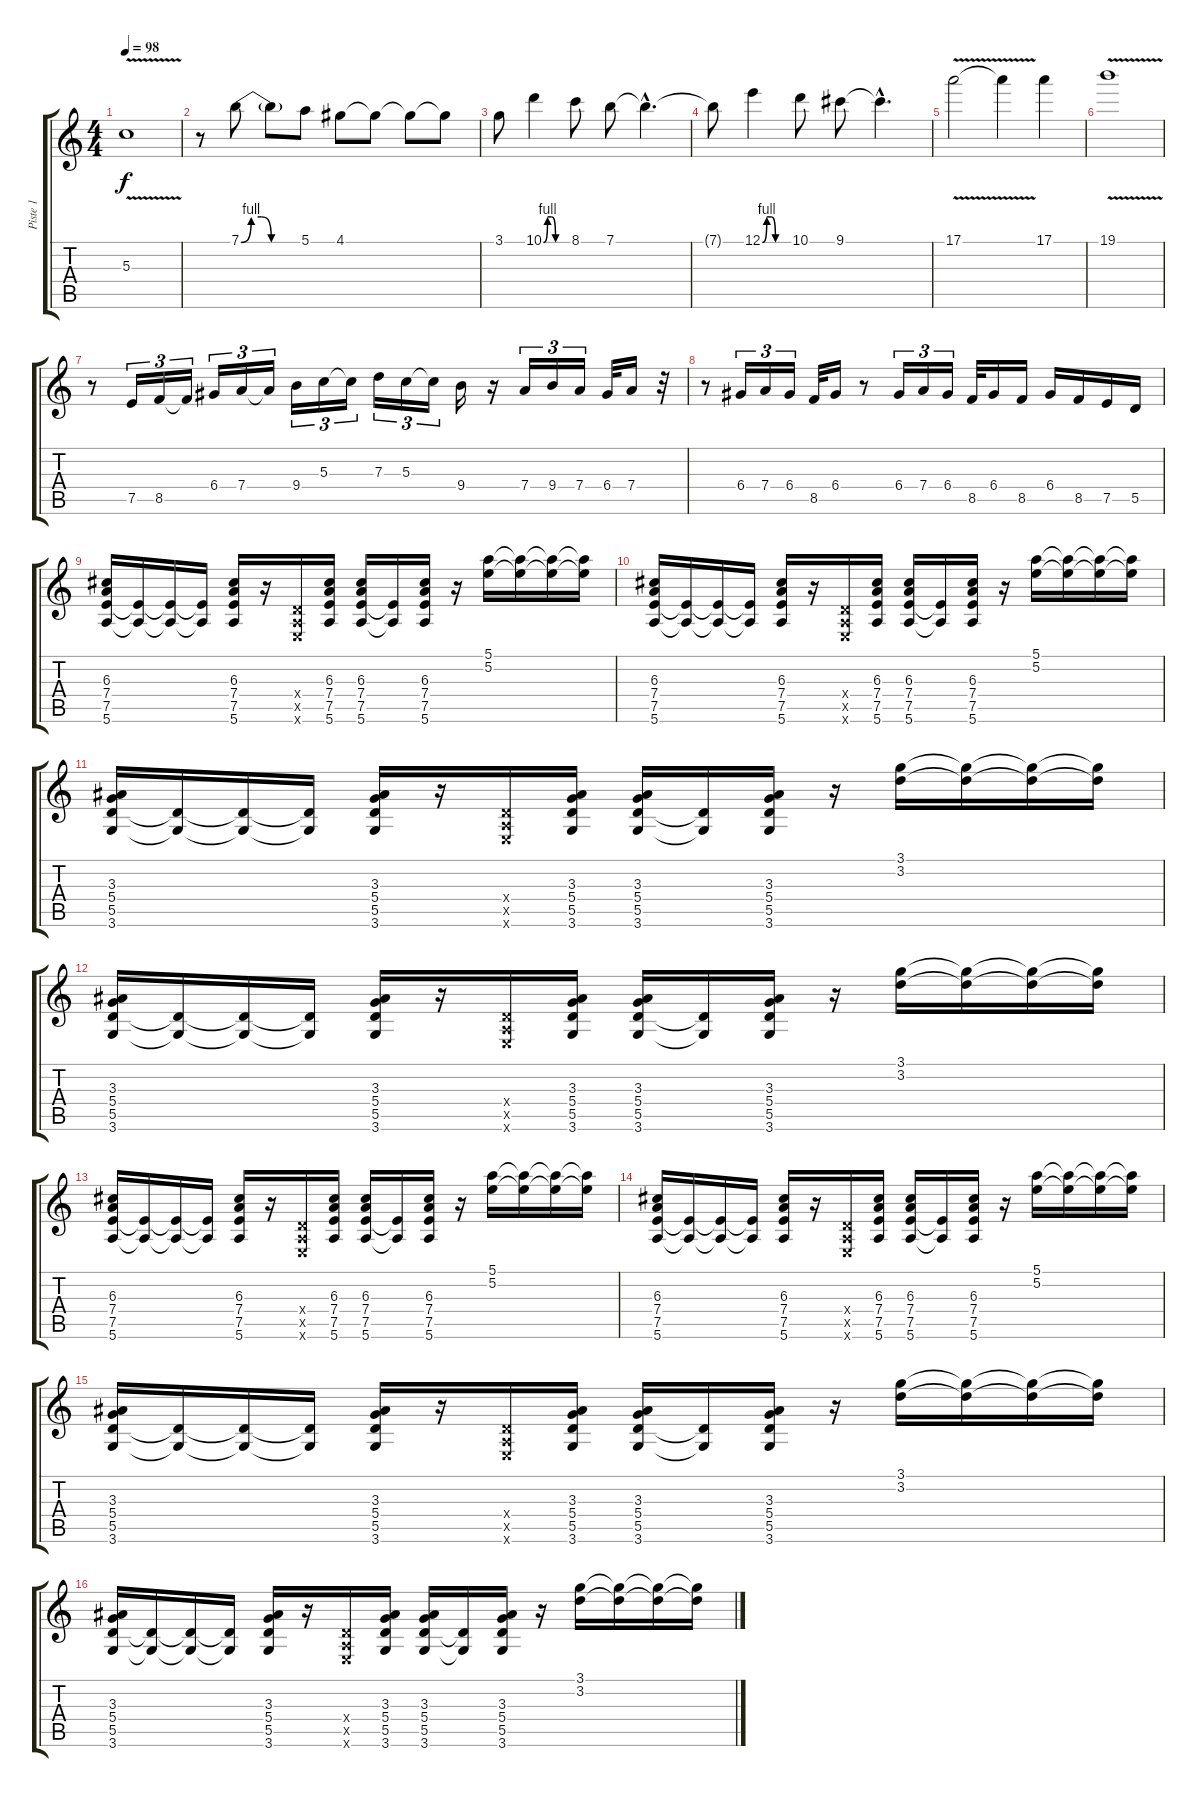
\track ("Piste 1" "Piste 1") {instrument distortionguitar}
\staff {score tabs}
\tuning (E4 B3 G3 D3 A2 E2) {hide}
\ts (4 4)
\tempo 98
\clef g2
\ks c
5.3{v}.1{dy f} |
r.8 7.1{be (custom 0 0 10 4 20 4 30 0 60 0)}.8 7.1{t}.8 5.1.8 4.1.8 4.1{t}.8 4.1{t}.8 4.1{t}.8 |
3.1.8 10.1{be (custom 0 0 10 4 20 4 30 0 60 0)}.4 8.1.8 7.1.8 7.1{hac t}.4{d} |
7.1{t}.8 12.1{be (custom 0 0 10 4 20 4 30 0 60 0)}.4 10.1.8 9.1.8 9.1{hac t}.4{d} |
17.1{v}.2 17.1{t}.4 17.1.4 |
19.1{v}.1 |
r.8 7.5.16{tu (3 2)} 8.5.16{tu (3 2)} 8.5{t}.16{tu (3 2)} 6.4.16{tu (3 2)} 7.4.16{tu (3 2)} 7.4{t}.16{tu (3 2)} 9.4.16{tu (3 2)} 5.3.16{tu (3 2)} 5.3{t}.16{tu (3 2)} 7.3.16{tu (3 2)} 5.3.16{tu (3 2)} 5.3{t}.16{tu (3 2)} 9.4.16 r.16 7.4.16{tu (3 2)} 9.4.16{tu (3 2)} 7.4.16{tu (3 2)} 6.4.32 7.4.16 r.32 |
r.8 6.4.16{tu (3 2)} 7.4.16{tu (3 2)} 6.4.16{tu (3 2)} 8.5.32 6.4.16 r.8 6.4.16{tu (3 2)} 7.4.16{tu (3 2)} 6.4.16{tu (3 2)} 8.5.32 6.4.16 8.5.16 6.4.16 8.5.16 7.5.16 5.5.16 |
(6.3 7.4 7.5 5.6).16 (7.5{t} 5.6{t}).16 (7.5{t} 5.6{t}).16 (7.5{t} 5.6{t}).16 (6.3 7.4 7.5 5.6).16 r.16 (0.4{x} 0.5{x} 0.6{x}).16 (6.3 7.4 7.5 5.6).16 (6.3 7.4 7.5 5.6).16 (7.5{t} 5.6{t}).16 (6.3 7.4 7.5 5.6).16 r.16 (5.1 5.2).16 (5.1{t} 5.2{t}).16 (5.1{t} 5.2{t}).16 (5.1{t} 5.2{t}).16 |
(6.3 7.4 7.5 5.6).16 (7.5{t} 5.6{t}).16 (7.5{t} 5.6{t}).16 (7.5{t} 5.6{t}).16 (6.3 7.4 7.5 5.6).16 r.16 (0.4{x} 0.5{x} 0.6{x}).16 (6.3 7.4 7.5 5.6).16 (6.3 7.4 7.5 5.6).16 (7.5{t} 5.6{t}).16 (6.3 7.4 7.5 5.6).16 r.16 (5.1 5.2).16 (5.1{t} 5.2{t}).16 (5.1{t} 5.2{t}).16 (5.1{t} 5.2{t}).16 |
(3.3 5.4 5.5 3.6).16 (5.5{t} 3.6{t}).16 (5.5{t} 3.6{t}).16 (5.5{t} 3.6{t}).16 (3.3 5.4 5.5 3.6).16 r.16 (0.4{x} 0.5{x} 0.6{x}).16 (3.3 5.4 5.5 3.6).16 (3.3 5.4 5.5 3.6).16 (5.5{t} 3.6{t}).16 (3.3 5.4 5.5 3.6).16 r.16 (3.1 3.2).16 (3.1{t} 3.2{t}).16 (3.1{t} 3.2{t}).16 (3.1{t} 3.2{t}).16 |
(3.3 5.4 5.5 3.6).16 (5.5{t} 3.6{t}).16 (5.5{t} 3.6{t}).16 (5.5{t} 3.6{t}).16 (3.3 5.4 5.5 3.6).16 r.16 (0.4{x} 0.5{x} 0.6{x}).16 (3.3 5.4 5.5 3.6).16 (3.3 5.4 5.5 3.6).16 (5.5{t} 3.6{t}).16 (3.3 5.4 5.5 3.6).16 r.16 (3.1 3.2).16 (3.1{t} 3.2{t}).16 (3.1{t} 3.2{t}).16 (3.1{t} 3.2{t}).16 |
(6.3 7.4 7.5 5.6).16 (7.5{t} 5.6{t}).16 (7.5{t} 5.6{t}).16 (7.5{t} 5.6{t}).16 (6.3 7.4 7.5 5.6).16 r.16 (0.4{x} 0.5{x} 0.6{x}).16 (6.3 7.4 7.5 5.6).16 (6.3 7.4 7.5 5.6).16 (7.5{t} 5.6{t}).16 (6.3 7.4 7.5 5.6).16 r.16 (5.1 5.2).16 (5.1{t} 5.2{t}).16 (5.1{t} 5.2{t}).16 (5.1{t} 5.2{t}).16 |
(6.3 7.4 7.5 5.6).16 (7.5{t} 5.6{t}).16 (7.5{t} 5.6{t}).16 (7.5{t} 5.6{t}).16 (6.3 7.4 7.5 5.6).16 r.16 (0.4{x} 0.5{x} 0.6{x}).16 (6.3 7.4 7.5 5.6).16 (6.3 7.4 7.5 5.6).16 (7.5{t} 5.6{t}).16 (6.3 7.4 7.5 5.6).16 r.16 (5.1 5.2).16 (5.1{t} 5.2{t}).16 (5.1{t} 5.2{t}).16 (5.1{t} 5.2{t}).16 |
(3.3 5.4 5.5 3.6).16 (5.5{t} 3.6{t}).16 (5.5{t} 3.6{t}).16 (5.5{t} 3.6{t}).16 (3.3 5.4 5.5 3.6).16 r.16 (0.4{x} 0.5{x} 0.6{x}).16 (3.3 5.4 5.5 3.6).16 (3.3 5.4 5.5 3.6).16 (5.5{t} 3.6{t}).16 (3.3 5.4 5.5 3.6).16 r.16 (3.1 3.2).16 (3.1{t} 3.2{t}).16 (3.1{t} 3.2{t}).16 (3.1{t} 3.2{t}).16 |
(3.3 5.4 5.5 3.6).16 (5.5{t} 3.6{t}).16 (5.5{t} 3.6{t}).16 (5.5{t} 3.6{t}).16 (3.3 5.4 5.5 3.6).16 r.16 (0.4{x} 0.5{x} 0.6{x}).16 (3.3 5.4 5.5 3.6).16 (3.3 5.4 5.5 3.6).16 (5.5{t} 3.6{t}).16 (3.3 5.4 5.5 3.6).16 r.16 (3.1 3.2).16 (3.1{t} 3.2{t}).16 (3.1{t} 3.2{t}).16 (3.1{t} 3.2{t}).16
